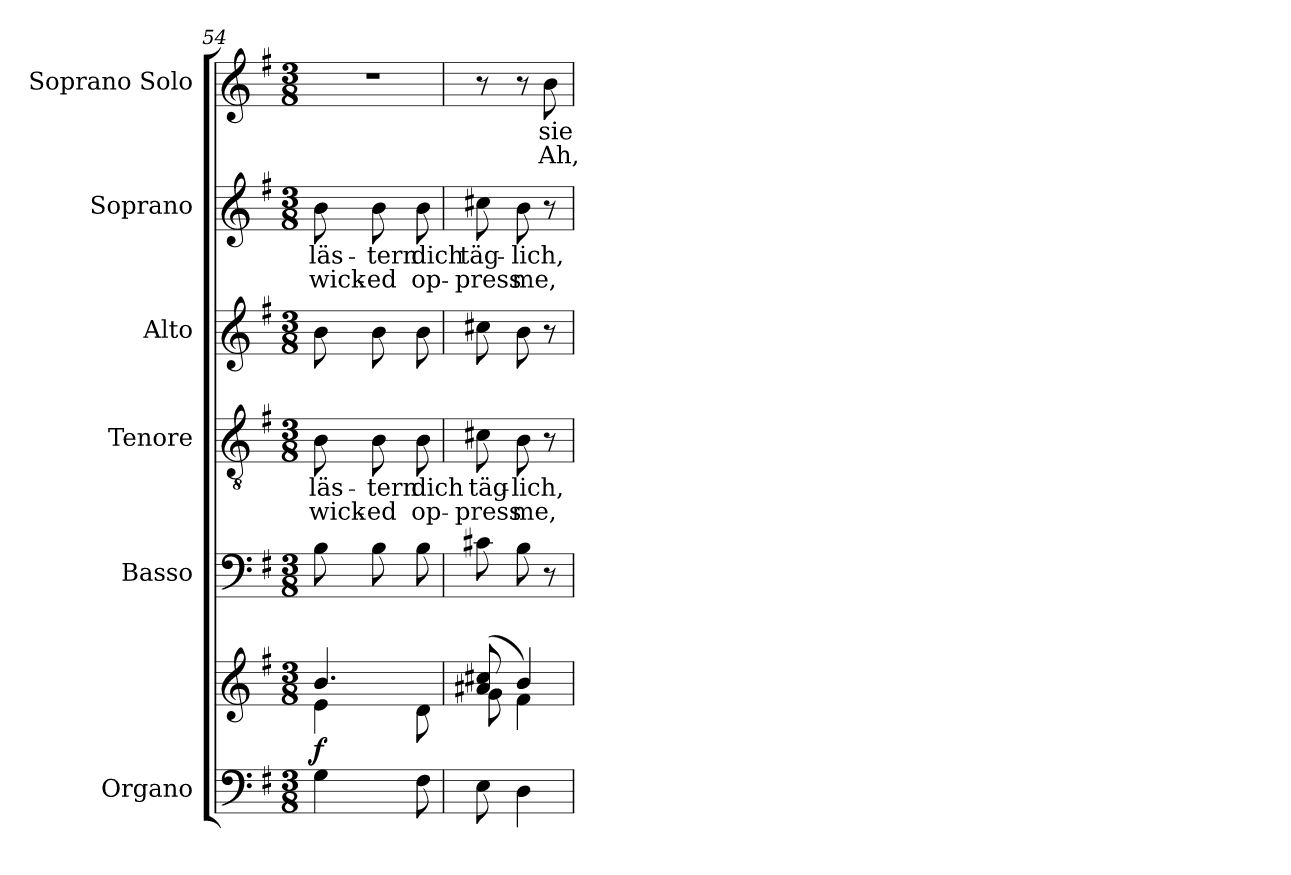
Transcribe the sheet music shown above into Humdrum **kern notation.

**kern	**kern	**dynam	**kern	**kern	**text	**text	**kern	**kern	**text	**text	**kern	**text	**text
*part6	*part6	*part6	*part5	*part4	*part4	*part4	*part3	*part2	*part2	*part2	*part1	*part1	*part1
*staff7	*staff6	*staff6/7	*staff5	*staff4	*staff4	*staff4	*staff3	*staff2	*staff2	*staff2	*staff1	*staff1	*staff1
*I"Organo	*	*	*I"Basso	*I"Tenore	*	*	*I"Alto	*I"Soprano	*	*	*I"Soprano Solo	*	*
*clefF4	*clefG2	*	*clefF4	*clefGv2	*	*	*clefG2	*clefG2	*	*	*clefG2	*	*
*k[f#]	*k[f#]	*	*k[f#]	*k[f#]	*	*	*k[f#]	*k[f#]	*	*	*k[f#]	*	*
*M3/8	*M3/8	*	*M3/8	*M3/8	*	*	*M3/8	*M3/8	*	*	*M3/8	*	*
=54	=54	=54	=54	=54	=54	=54	=54	=54	=54	=54	=54	=54	=54
*	*^	*	*	*	*	*	*	*	*	*	*	*	*
!	!	!	!LO:DY:b	!	!	!	!	!	!	!	!	!	!	!
4G\	4.b/	4e\	f	8B\	8B\	läs-	wick-	8b\	8b\	läs-	wick-	4.r	.	.
.	.	.	.	8B\	8B\	-tern	ed	8b\	8b\	-tern	ed	.	.	.
8F#\	.	8d\	.	8B\	8B\	dich	op-	8b\	8b\	dich	op-	.	.	.
=55	=55	=55	=55	=55	=55	=55	=55	=55	=55	=55	=55	=55	=55	=55
8E\	(8a#X/ 8cc#X/	8g\	.	8c#X\	8c#X\	täg-	press	8cc#X\	8cc#X\	täg-	press	8r	.	.
4D\	4b/)	4f#\	.	8B\	8B\	-lich,	me,	8b\	8b\	-lich,	me,	8r	.	.
.	.	.	.	8r	8r	.	.	8r	8r	.	.	8b\	sie	Ah,
*	*v	*v	*	*	*	*	*	*	*	*	*	*	*	*
=	=	=	=	=	=	=	=	=	=	=	=	=	=
*-	*-	*-	*-	*-	*-	*-	*-	*-	*-	*-	*-	*-	*-
